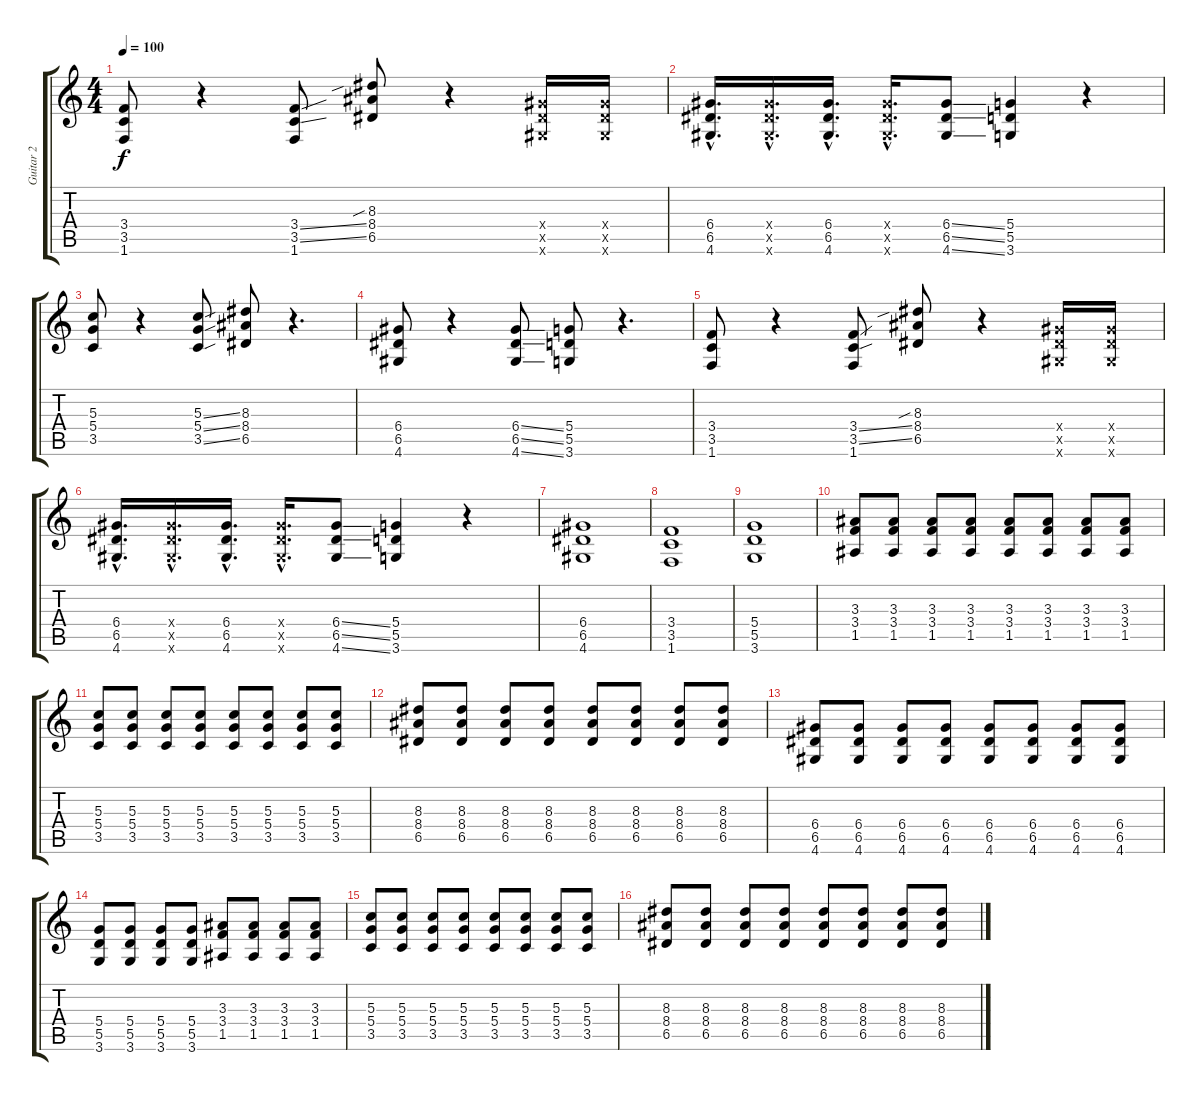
\track ("Guitar 2" "Guitar 2") {instrument overdrivenguitar}
\staff {score tabs}
\tuning (E4 B3 G3 D3 A2 E2) {hide}
\ts (4 4)
\tempo 100
\clef g2
\ks c
(3.4 3.5 1.6).8{dy f} r.4 (3.4{ss} 3.5{ss} 1.6).8 (8.3{sib} 8.4 6.5).8 r.4 (6.4{x} 6.5{x} 4.6{x}).16 (6.4{x} 6.5{x} 4.6{x}).16 |
(6.4{hac} 6.5{hac} 4.6{hac}).16{d} (6.4{hac x} 6.5{hac x} 4.6{hac x}).16{d} (6.4{hac} 6.5{hac} 4.6{hac}).16{d} (6.4{hac x} 6.5{hac x} 4.6{hac x}).16{d} (6.4{ss} 6.5{ss} 4.6{ss}).8 (5.4 5.5 3.6).4 r.4 |
(5.3 5.4 3.5).8 r.4 (5.3{ss} 5.4{ss} 3.5{ss}).8 (8.3 8.4 6.5).8 r.4{d} |
(6.4 6.5 4.6).8 r.4 (6.4{ss} 6.5{ss} 4.6{ss}).8 (5.4 5.5 3.6).8 r.4{d} |
(3.4 3.5 1.6).8 r.4 (3.4{ss} 3.5{ss} 1.6).8 (8.3{sib} 8.4 6.5).8 r.4 (6.4{x} 6.5{x} 4.6{x}).16 (6.4{x} 6.5{x} 4.6{x}).16 |
(6.4{hac} 6.5{hac} 4.6{hac}).16{d} (6.4{hac x} 6.5{hac x} 4.6{hac x}).16{d} (6.4{hac} 6.5{hac} 4.6{hac}).16{d} (6.4{hac x} 6.5{hac x} 4.6{hac x}).16{d} (6.4{ss} 6.5{ss} 4.6{ss}).8 (5.4 5.5 3.6).4 r.4 |
(6.4 6.5 4.6).1 |
(3.4 3.5 1.6).1 |
(5.4 5.5 3.6).1 |
(3.3 3.4 1.5).8 (3.3 3.4 1.5).8 (3.3 3.4 1.5).8 (3.3 3.4 1.5).8 (3.3 3.4 1.5).8 (3.3 3.4 1.5).8 (3.3 3.4 1.5).8 (3.3 3.4 1.5).8 |
(5.3 5.4 3.5).8 (5.3 5.4 3.5).8 (5.3 5.4 3.5).8 (5.3 5.4 3.5).8 (5.3 5.4 3.5).8 (5.3 5.4 3.5).8 (5.3 5.4 3.5).8 (5.3 5.4 3.5).8 |
(8.3 8.4 6.5).8 (8.3 8.4 6.5).8 (8.3 8.4 6.5).8 (8.3 8.4 6.5).8 (8.3 8.4 6.5).8 (8.3 8.4 6.5).8 (8.3 8.4 6.5).8 (8.3 8.4 6.5).8 |
(6.4 6.5 4.6).8 (6.4 6.5 4.6).8 (6.4 6.5 4.6).8 (6.4 6.5 4.6).8 (6.4 6.5 4.6).8 (6.4 6.5 4.6).8 (6.4 6.5 4.6).8 (6.4 6.5 4.6).8 |
(5.4 5.5 3.6).8 (5.4 5.5 3.6).8 (5.4 5.5 3.6).8 (5.4 5.5 3.6).8 (3.3 3.4 1.5).8 (3.3 3.4 1.5).8 (3.3 3.4 1.5).8 (3.3 3.4 1.5).8 |
(5.3 5.4 3.5).8 (5.3 5.4 3.5).8 (5.3 5.4 3.5).8 (5.3 5.4 3.5).8 (5.3 5.4 3.5).8 (5.3 5.4 3.5).8 (5.3 5.4 3.5).8 (5.3 5.4 3.5).8 |
(8.3 8.4 6.5).8 (8.3 8.4 6.5).8 (8.3 8.4 6.5).8 (8.3 8.4 6.5).8 (8.3 8.4 6.5).8 (8.3 8.4 6.5).8 (8.3 8.4 6.5).8 (8.3 8.4 6.5).8
